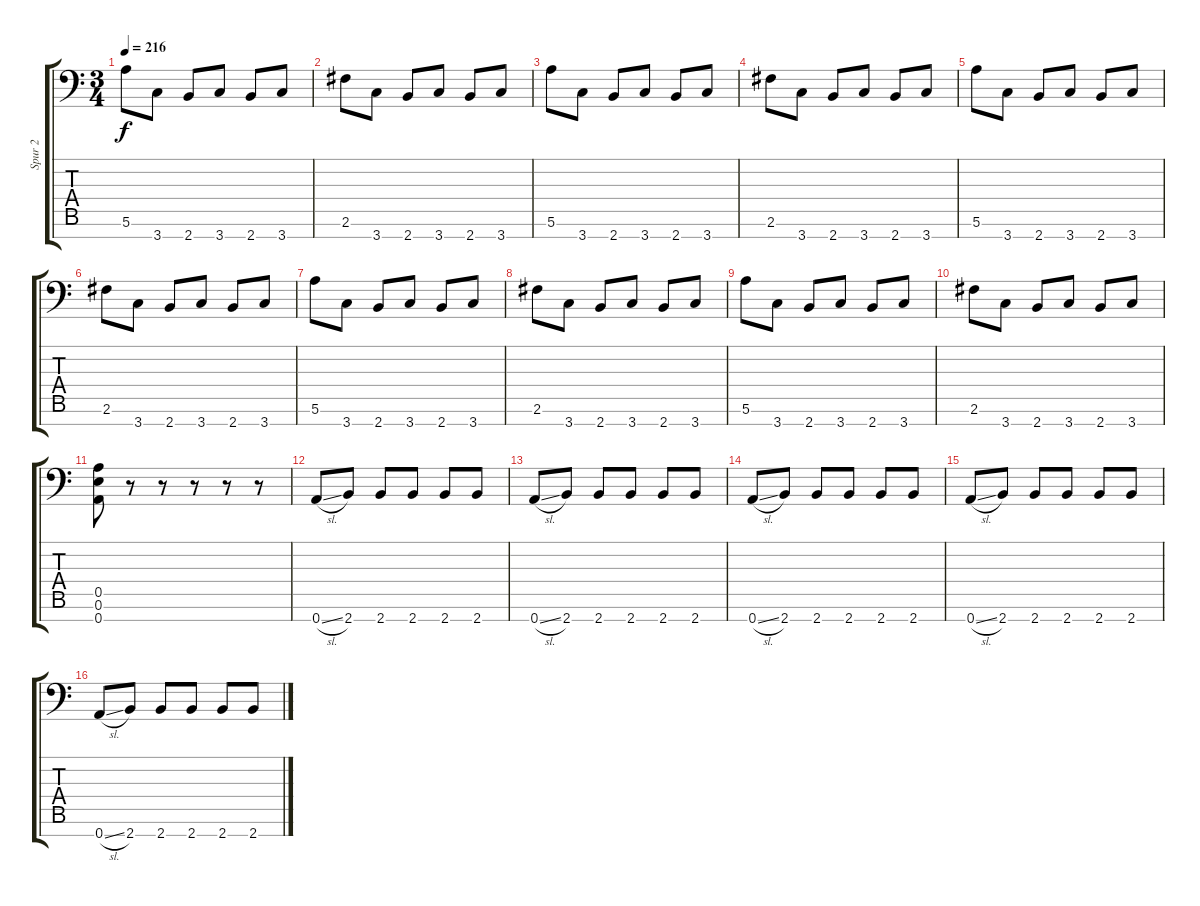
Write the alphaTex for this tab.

\track ("Spur 2" "Spur 2") {instrument distortionguitar}
\staff {score tabs}
\tuning (E4 B3 G3 D3 A2 E2 A1) {hide}
\ts (3 4)
\tempo 216
\clef f4
\ks c
5.6.8{dy f} 3.7.8 2.7.8 3.7.8 2.7.8 3.7.8 |
2.6.8 3.7.8 2.7.8 3.7.8 2.7.8 3.7.8 |
5.6.8 3.7.8 2.7.8 3.7.8 2.7.8 3.7.8 |
2.6.8 3.7.8 2.7.8 3.7.8 2.7.8 3.7.8 |
5.6.8 3.7.8 2.7.8 3.7.8 2.7.8 3.7.8 |
2.6.8 3.7.8 2.7.8 3.7.8 2.7.8 3.7.8 |
5.6.8 3.7.8 2.7.8 3.7.8 2.7.8 3.7.8 |
2.6.8 3.7.8 2.7.8 3.7.8 2.7.8 3.7.8 |
5.6.8 3.7.8 2.7.8 3.7.8 2.7.8 3.7.8 |
2.6.8 3.7.8 2.7.8 3.7.8 2.7.8 3.7.8 |
(0.5 0.6 0.7).8 r.8 r.8 r.8 r.8 r.8 |
0.7{sl}.8 2.7.8 2.7.8 2.7.8 2.7.8 2.7.8 |
0.7{sl}.8 2.7.8 2.7.8 2.7.8 2.7.8 2.7.8 |
0.7{sl}.8 2.7.8 2.7.8 2.7.8 2.7.8 2.7.8 |
0.7{sl}.8 2.7.8 2.7.8 2.7.8 2.7.8 2.7.8 |
0.7{sl}.8 2.7.8 2.7.8 2.7.8 2.7.8 2.7.8
